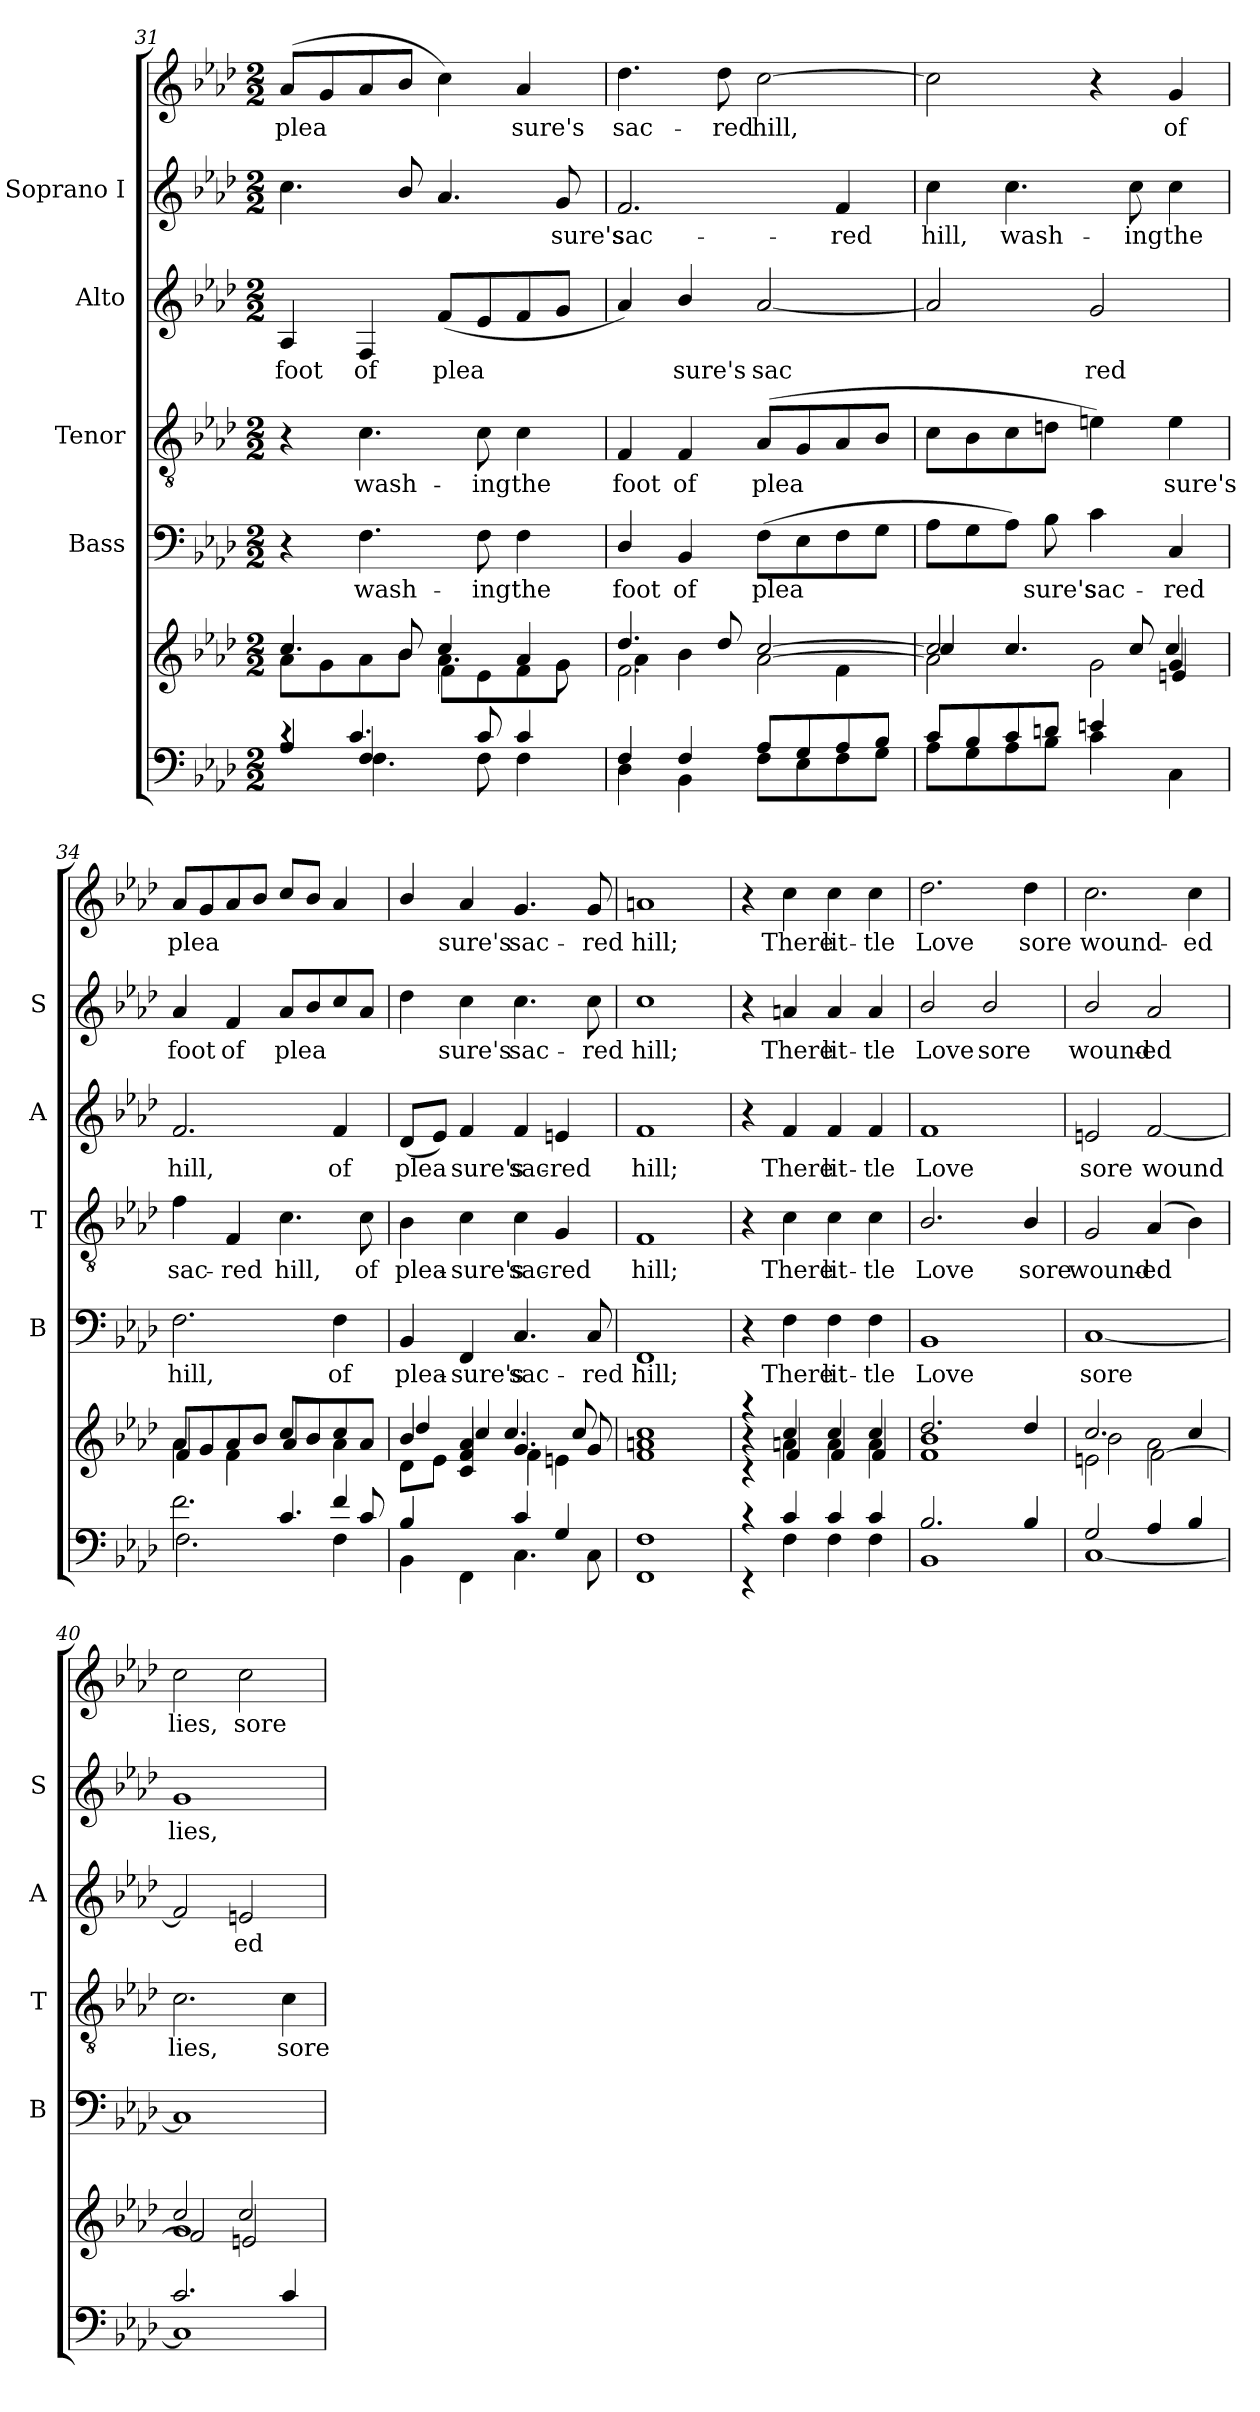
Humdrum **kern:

**kern	**kern	**kern	**text	**kern	**text	**kern	**text	**kern	**text	**kern	**text
*part5	*part5	*part4	*part4	*part3	*part3	*part2	*part2	*part1	*part1	*part1	*part1
*staff7	*staff6	*staff5	*staff5	*staff4	*staff4	*staff3	*staff3	*staff2	*staff2	*staff1	*staff1
*	*	*I"Bass	*	*I"Tenor	*	*I"Alto	*	*I"Soprano I	*	*	*
*	*	*I'B	*	*I'T	*	*I'A	*	*I'S	*	*	*
!!LO:LB:g=z
*clefF4	*clefG2	*clefF4	*	*clefGv2	*	*clefG2	*	*clefG2	*	*clefG2	*
*k[b-e-a-d-]	*k[b-e-a-d-]	*k[b-e-a-d-]	*	*k[b-e-a-d-]	*	*k[b-e-a-d-]	*	*k[b-e-a-d-]	*	*k[b-e-a-d-]	*
*A-:	*A-:	*A-:	*	*A-:	*	*A-:	*	*A-:	*	*A-:	*
*M2/2	*M2/2	*M2/2	*	*M2/2	*	*M2/2	*	*M2/2	*	*M2/2	*
=31	=31	=31	=31	=31	=31	=31	=31	=31	=31	=31	=31
*^	*^	*	*	*	*	*	*	*	*	*	*
*	*^	*	*^	*	*	*	*	*	*	*	*	*	*
!	!	!	!	!	!	!	!	!	!	!	!LO:LY:b	!	!	!	!LO:LY:b
4A-/	4rc	4ryy	8a-\L	4.cc/	2ryy	4r	.	4r	.	4A-/	foot	4.cc\	.	(<8a-/L	plea­
.	.	.	8g\	.	.	.	.	.	.	.	.	.	.	8g/	.
!	!	!	!	!	!	!	!LO:LY:b	!	!LO:LY:b	!	!LO:LY:b	!	!	!	!
4F/	4.c/	4.F\	8a-\	.	.	4.F\	wash-	4.c\	wash-	4F/	of	.	.	8a-/	.
.	.	.	8b-\J	8b-/	.	.	.	.	.	.	.	8b-/	.	8b-/J	.
!	!	!	!	!	!	!	!	!	!	!	!LO:LY:b	!	!	!	!
2ryy	.	.	4cc/	4.a-\	8f\L	.	.	.	.	(<8f/L	plea­	4.a-/	.	4cc\)	.
!	!	!	!	!	!	!	!LO:LY:b	!	!LO:LY:b	!	!	!	!	!	!
.	8c/	8F\	.	.	8e-\	8F\	-ing	8c\	-ing	8e-/	.	.	.	.	.
!	!	!	!	!	!	!	!LO:LY:b	!	!LO:LY:b	!	!	!	!	!	!LO:LY:b
.	4c/	4F\	4a-/	.	8f\	4F\	the	4c\	the	8f/	.	.	.	4a-/	sure's
!	!	!	!	!	!	!	!	!	!	!	!	!	!LO:LY:b	!	!
.	.	.	.	8g\	8g\J	.	.	.	.	8g/J	.	8g/	sure's	.	.
*	*v	*v	*	*	*	*	*	*	*	*	*	*	*	*	*
=32	=32	=32	=32	=32	=32	=32	=32	=32	=32	=32	=32	=32	=32	=32
!	!	!	!	!	!	!LO:LY:b	!	!LO:LY:b	!	!	!	!LO:LY:b	!	!LO:LY:b
4F/	4D-\	4.dd-/	2.f\	4a-\	4D-/	foot	4F/	foot	4a-/)	.	2.f/	sac-	4.dd-\	sac-
!	!	!	!	!	!	!LO:LY:b	!	!LO:LY:b	!	!LO:LY:b	!	!	!	!
4F/	4BB-\	.	.	4b-\	4BB-/	of	4F/	of	4b-/	sure's	.	.	.	.
!	!	!	!	!	!	!	!	!	!	!	!	!	!	!LO:LY:b
.	.	8dd-/	.	.	.	.	.	.	.	.	.	.	8dd-\	-red
!	!	!	!	!	!	!LO:LY:b	!	!LO:LY:b	!	!LO:LY:b	!	!	!	!LO:LY:b
8A-/L	8F\L	[>2cc/	.	[2a-\	(>8F\L	plea­	(<8A-/L	plea­	[2a-/	sac­	.	.	[2cc\	hill,
8G/	8E-\	.	.	.	8E-\	.	8G/	.	.	.	.	.	.	.
!	!	!	!	!	!	!	!	!	!	!	!	!LO:LY:b	!	!
8A-/	8F\	.	4f\	.	8F\	.	8A-/	.	.	.	4f/	-red	.	.
8B-/J	8G\J	.	.	.	8G\J	.	8B-/J	.	.	.	.	.	.	.
=33	=33	=33	=33	=33	=33	=33	=33	=33	=33	=33	=33	=33	=33	=33
*	*	*	*	*^	*	*	*	*	*	*	*	*	*	*
!	!	!	!	!	!	!	!	!	!	!	!	!	!LO:LY:b	!	!
8c/L	8A-\L	2cc/]	4cc/	2a-\]	2.ryy	8A-\L	.	8c\L	.	2a-/]	.	4cc\	hill,	2cc\]	.
8B-/	8G\	.	.	.	.	8G\	.	8B-\	.	.	.	.	.	.	.
!	!	!	!	!	!	!	!	!	!	!	!	!	!LO:LY:b	!	!
8c/	8A-\	.	4.cc/	.	.	8A-\J)	.	8c\	.	.	.	4.cc\	wash-	.	.
!	!	!	!	!	!	!	!LO:LY:b	!	!	!	!	!	!	!	!
8dn/J	8B-\J	.	.	.	.	8B-\	sure's	8dn\J	.	.	.	.	.	.	.
!	!	!	!	!	!	!	!LO:LY:b	!	!	!	!LO:LY:b	!	!	!	!
4en/	4c\	4ryy	.	2g\	.	4c\	sac-	4en\)	.	2g/	red	.	.	4r	.
!	!	!	!	!	!	!	!	!	!	!	!	!	!LO:LY:b	!	!
.	.	.	8cc/	.	.	.	.	.	.	.	.	8cc\	-ing	.	.
!	!	!	!	!	!	!	!LO:LY:b	!	!LO:LY:b	!	!	!	!LO:LY:b	!	!LO:LY:b
4ryy	4C\	4g/	4cc/	.	4e/	4C/	-red	4e\	sure's	.	.	4cc\	the	4g/	of
=34	=34	=34	=34	=34	=34	=34	=34	=34	=34	=34	=34	=34	=34	=34	=34
*	*^	*	*	*	*	*	*	*	*	*	*	*	*	*	*
!	!	!	!	!	!	!	!	!LO:LY:b	!	!LO:LY:b	!	!LO:LY:b	!	!LO:LY:b	!	!LO:LY:b
*	*	*	*	*	*v	*v	*	*	*	*	*	*	*	*	*	*
2.f\	4ryy	2.F\	8a-/L	4a-\	4f/	2.F\	hill,	4f\	sac-	2.f/	hill,	4a-/	foot	8a-/L	plea­
.	.	.	8g/	.	.	.	.	.	.	.	.	.	.	8g/	.
!	!	!	!	!	!	!	!	!	!LO:LY:b	!	!	!	!LO:LY:b	!	!
.	4F/yy	.	8a-/	4f\	2.ryy	.	.	4F/	-red	.	.	4f/	of	8a-/	.
.	.	.	8b-/J	.	.	.	.	.	.	.	.	.	.	8b-/J	.
!	!	!	!	!	!	!	!	!	!LO:LY:b	!	!	!	!LO:LY:b	!	!
.	4.c/	.	8cc/L	8a-/L	.	.	.	4.c\	hill,	.	.	8a-/L	plea­	8cc/L	.
.	.	.	8b-/J	8b-/	.	.	.	.	.	.	.	8b-/	.	8b-/J	.
!	!	!	!	!	!	!	!LO:LY:b	!	!	!	!LO:LY:b	!	!	!	!
4f/	.	4F\	4a-\	8cc/	.	4F\	of	.	.	4f/	of	8cc/	.	4a-/	.
!	!	!	!	!	!	!	!	!	!LO:LY:b	!	!	!	!	!	!
.	8c/	.	.	8a-/J	.	.	.	8c\	of	.	.	8a-/J	.	.	.
*	*v	*v	*	*	*	*	*	*	*	*	*	*	*	*	*
!!LO:PB:g=z
=35	=35	=35	=35	=35	=35	=35	=35	=35	=35	=35	=35	=35	=35	=35
*	*	*	*	*^	*	*	*	*	*	*	*	*	*	*
!	!	!	!	!	!	!	!LO:LY:b	!	!LO:LY:b	!	!LO:LY:b	!	!	!	!
4B-/	4BB-\	4b-/	4dd-/	8d-\L	4ryy	4BB-/	plea-	4B-\	plea-	(<8d-/L	plea­	4dd-\	.	4b-/	.
.	.	.	.	8e-\J	.	.	.	.	.	8e-/J)	.	.	.	.	.
!	!	!	!	!	!	!	!LO:LY:b	!	!LO:LY:b	!	!LO:LY:b	!	!LO:LY:b	!	!LO:LY:b
4ryy	4FF\	4a-/	4cc/	4f/	4c/	4FF/	-sure's	4c\	-sure's	4f/	sure's	4cc\	sure's	4a-/	sure's
!	!	!	!	!	!	!	!LO:LY:b	!	!LO:LY:b	!	!LO:LY:b	!	!LO:LY:b	!	!LO:LY:b
4c/	4.C\	4.g/	4.cc/	4f\	2ryy	4.C/	sac-	4c\	sac-	4f/	sac-	4.cc\	sac-	4.g/	sac-
!	!	!	!	!	!	!	!	!	!LO:LY:b	!	!LO:LY:b	!	!	!	!
4G/	.	.	.	4en\	.	.	.	4G/	-red	4en/	-red	.	.	.	.
!	!	!	!	!	!	!	!LO:LY:b	!	!	!	!	!	!LO:LY:b	!	!LO:LY:b
.	8C\	8g/	8cc/	.	.	8C/	-red	.	.	.	.	8cc\	-red	8g/	-red
*	*	*	*	*v	*v	*	*	*	*	*	*	*	*	*	*
=36	=36	=36	=36	=36	=36	=36	=36	=36	=36	=36	=36	=36	=36	=36
!	!	!	!	!	!	!LO:LY:b	!	!LO:LY:b	!	!LO:LY:b	!	!LO:LY:b	!	!LO:LY:b
1F	1FF	1an	1cc	1f	1FF	hill;	1F	hill;	1f	hill;	1cc	hill;	1an	hill;
=37	=37	=37	=37	=37	=37	=37	=37	=37	=37	=37	=37	=37	=37	=37
4rc	4rEE	4raa	4rc	4r	4r	.	4r	.	4r	.	4r	.	4r	.
!	!	!	!	!	!	!LO:LY:b	!	!LO:LY:b	!	!LO:LY:b	!	!LO:LY:b	!	!LO:LY:b
4c/	4F\	4cc/	4an\	4f/	4F\	There	4c\	There	4f/	There	4an/	There	4cc\	There
!	!	!	!	!	!	!LO:LY:b	!	!LO:LY:b	!	!LO:LY:b	!	!LO:LY:b	!	!LO:LY:b
4c/	4F\	4cc/	4a\	4f/	4F\	lit-	4c\	lit-	4f/	lit-	4a/	lit-	4cc\	lit-
!	!	!	!	!	!	!LO:LY:b	!	!LO:LY:b	!	!LO:LY:b	!	!LO:LY:b	!	!LO:LY:b
4c/	4F\	4cc/	4a\	4f/	4F\	-tle	4c\	-tle	4f/	-tle	4a/	-tle	4cc\	-tle
=38	=38	=38	=38	=38	=38	=38	=38	=38	=38	=38	=38	=38	=38	=38
!	!	!	!	!	!	!LO:LY:b	!	!LO:LY:b	!	!LO:LY:b	!	!LO:LY:b	!	!LO:LY:b
2.B-/	1BB-	2.dd-/	1b-	1f	1BB-	Love	2.B-/	Love	1f	Love	2b-/	Love	2.dd-\	Love
!	!	!	!	!	!	!	!	!	!	!	!	!LO:LY:b	!	!
.	.	.	.	.	.	.	.	.	.	.	2b-/	sore	.	.
!	!	!	!	!	!	!	!	!LO:LY:b	!	!	!	!	!	!LO:LY:b
4B-/	.	4dd-/	.	.	.	.	4B-/	sore	.	.	.	.	4dd-\	sore
=39	=39	=39	=39	=39	=39	=39	=39	=39	=39	=39	=39	=39	=39	=39
!	!	!	!	!	!	!LO:LY:b	!	!LO:LY:b	!	!LO:LY:b	!	!LO:LY:b	!	!LO:LY:b
2G/	[<1C	2.cc/	2b-\	2en\	[1C	sore	2G/	wound-	2en/	sore	2b-/	wound-	2.cc\	wound-
!	!	!	!	!	!	!	!	!LO:LY:b	!	!LO:LY:b	!	!LO:LY:b	!	!
4A-/	.	.	2a-\	[2f\	.	.	(<4A-/	-ed	[2f/	wound­	2a-/	-ed	.	.
!	!	!	!	!	!	!	!	!	!	!	!	!	!	!LO:LY:b
4B-/	.	4cc/	.	.	.	.	4B-\)	.	.	.	.	.	4cc\	-ed
=40	=40	=40	=40	=40	=40	=40	=40	=40	=40	=40	=40	=40	=40	=40
!	!	!	!	!	!	!	!	!LO:LY:b	!	!	!	!LO:LY:b	!	!LO:LY:b
2.c/	1C]	2cc/	1g	2f/]	1C]	.	2.c\	lies,	2f/]	.	1g	lies,	2cc\	lies,
!	!	!	!	!	!	!	!	!	!	!LO:LY:b	!	!	!	!LO:LY:b
.	.	2cc/	.	2en/	.	.	.	.	2en/	ed	.	.	2cc\	sore
!	!	!	!	!	!	!	!	!LO:LY:b	!	!	!	!	!	!
4c/	.	.	.	.	.	.	4c\	sore	.	.	.	.	.	.
*v	*v	*	*	*	*	*	*	*	*	*	*	*	*	*
*	*v	*v	*v	*	*	*	*	*	*	*	*	*	*
=	=	=	=	=	=	=	=	=	=	=	=
*-	*-	*-	*-	*-	*-	*-	*-	*-	*-	*-	*-
